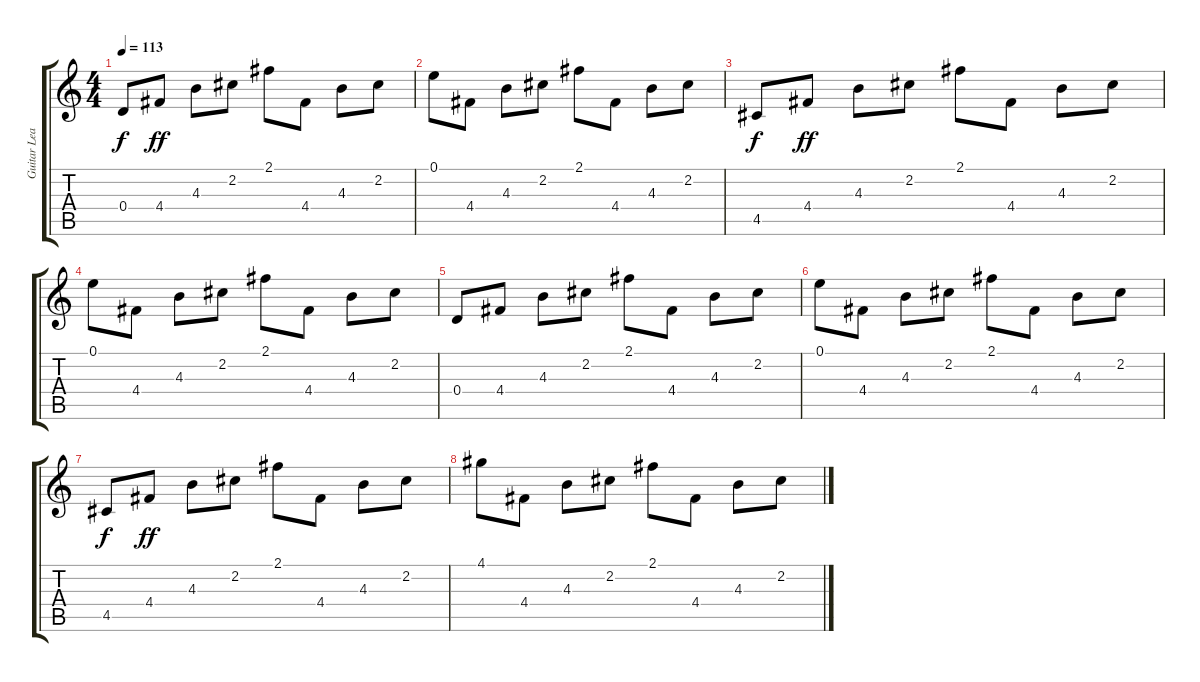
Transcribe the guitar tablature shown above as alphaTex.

\track ("Guitar Lead 2" "Guitar Lea") {instrument overdrivenguitar}
\staff {score tabs}
\tuning (E4 B3 G3 D3 A2 E2) {hide}
\ts (4 4)
\tempo 113
\clef g2
\ks c
0.4.8{dy f} 4.4.8{dy ff} 4.3.8 2.2.8 2.1.8 4.4.8 4.3.8 2.2.8 |
0.1.8 4.4.8 4.3.8 2.2.8 2.1.8 4.4.8 4.3.8 2.2.8 |
4.5.8{dy f} 4.4.8{dy ff} 4.3.8 2.2.8 2.1.8 4.4.8 4.3.8 2.2.8 |
0.1.8 4.4.8 4.3.8 2.2.8 2.1.8 4.4.8 4.3.8 2.2.8 |
0.4.8 4.4.8 4.3.8 2.2.8 2.1.8 4.4.8 4.3.8 2.2.8 |
0.1.8 4.4.8 4.3.8 2.2.8 2.1.8 4.4.8 4.3.8 2.2.8 |
4.5.8{dy f} 4.4.8{dy ff} 4.3.8 2.2.8 2.1.8 4.4.8 4.3.8 2.2.8 |
4.1.8 4.4.8 4.3.8 2.2.8 2.1.8 4.4.8 4.3.8 2.2.8
